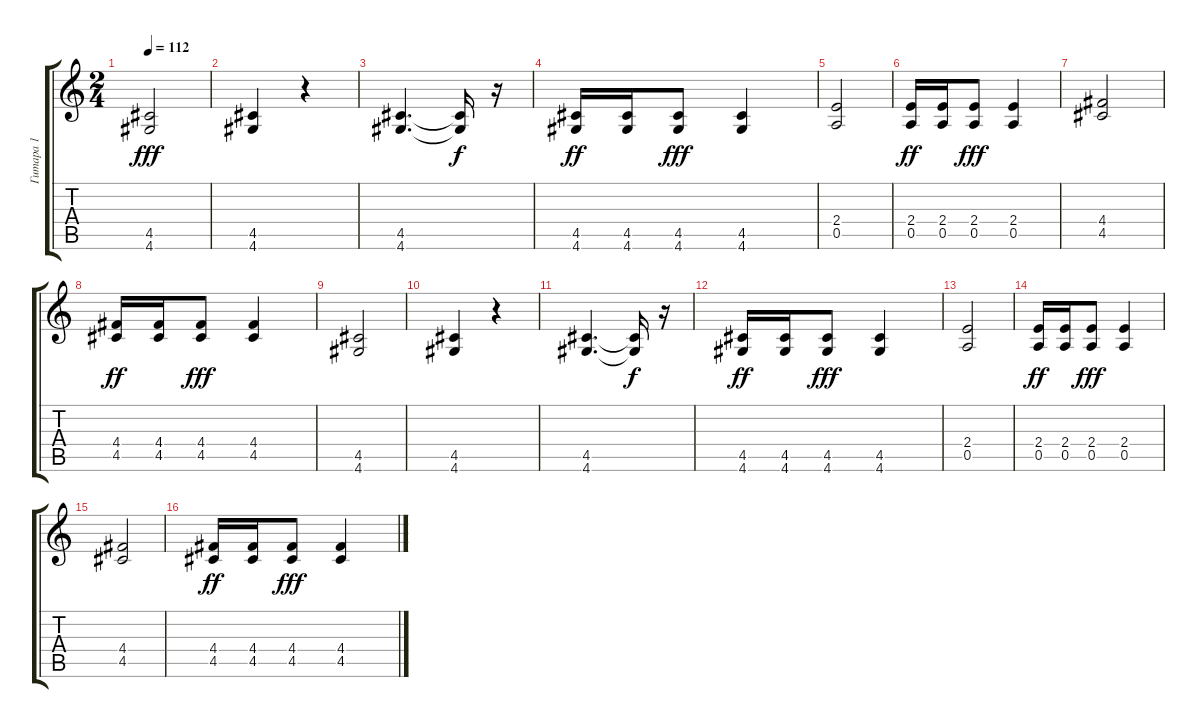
\track ("Гитара 1" "Гитара 1") {instrument distortionguitar}
\staff {score tabs}
\tuning (E4 B3 G3 D3 A2 E2) {hide}
\ts (2 4)
\tempo 112
\clef g2
\ks c
(4.5 4.6).2{dy fff} |
(4.5 4.6).4 r.4 |
(4.5 4.6).4{d} (4.5{t} 4.6{t}).16{dy f} r.16 |
(4.5 4.6).16{dy ff} (4.5 4.6).16 (4.5 4.6).8{dy fff} (4.5 4.6).4 |
(2.4 0.5).2 |
(2.4 0.5).16{dy ff} (2.4 0.5).16 (2.4 0.5).8{dy fff} (2.4 0.5).4 |
(4.4 4.5).2 |
(4.4 4.5).16{dy ff} (4.4 4.5).16 (4.4 4.5).8{dy fff} (4.4 4.5).4 |
(4.5 4.6).2 |
(4.5 4.6).4 r.4 |
(4.5 4.6).4{d} (4.5{t} 4.6{t}).16{dy f} r.16 |
(4.5 4.6).16{dy ff} (4.5 4.6).16 (4.5 4.6).8{dy fff} (4.5 4.6).4 |
(2.4 0.5).2 |
(2.4 0.5).16{dy ff} (2.4 0.5).16 (2.4 0.5).8{dy fff} (2.4 0.5).4 |
(4.4 4.5).2 |
(4.4 4.5).16{dy ff} (4.4 4.5).16 (4.4 4.5).8{dy fff} (4.4 4.5).4
